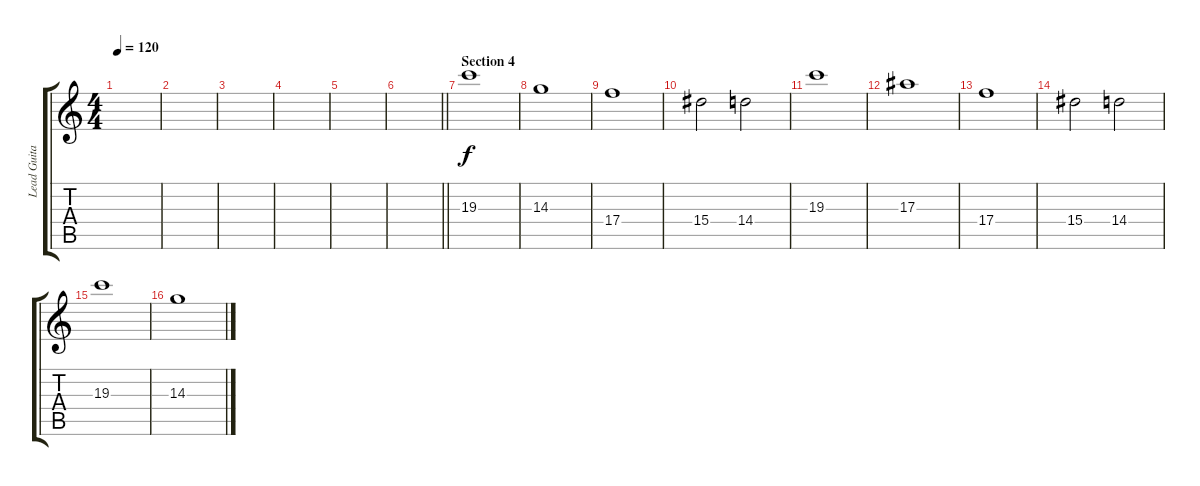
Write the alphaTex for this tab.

\track ("Lead Guitar 3" "Lead Guita") {instrument overdrivenguitar}
\staff {score tabs}
\tuning (D4 A3 F3 C3 G2 C2) {hide}
\ts (4 4)
\tempo 120
\clef g2
\ks c
|
|
|
|
|
\barLineRight lightlight
|
\section ("" "Section 4")
19.3.1 |
14.3.1 |
17.4.1 |
15.4.2 14.4.2 |
19.3.1 |
17.3.1 |
17.4.1 |
15.4.2 14.4.2 |
19.3.1 |
14.3.1
